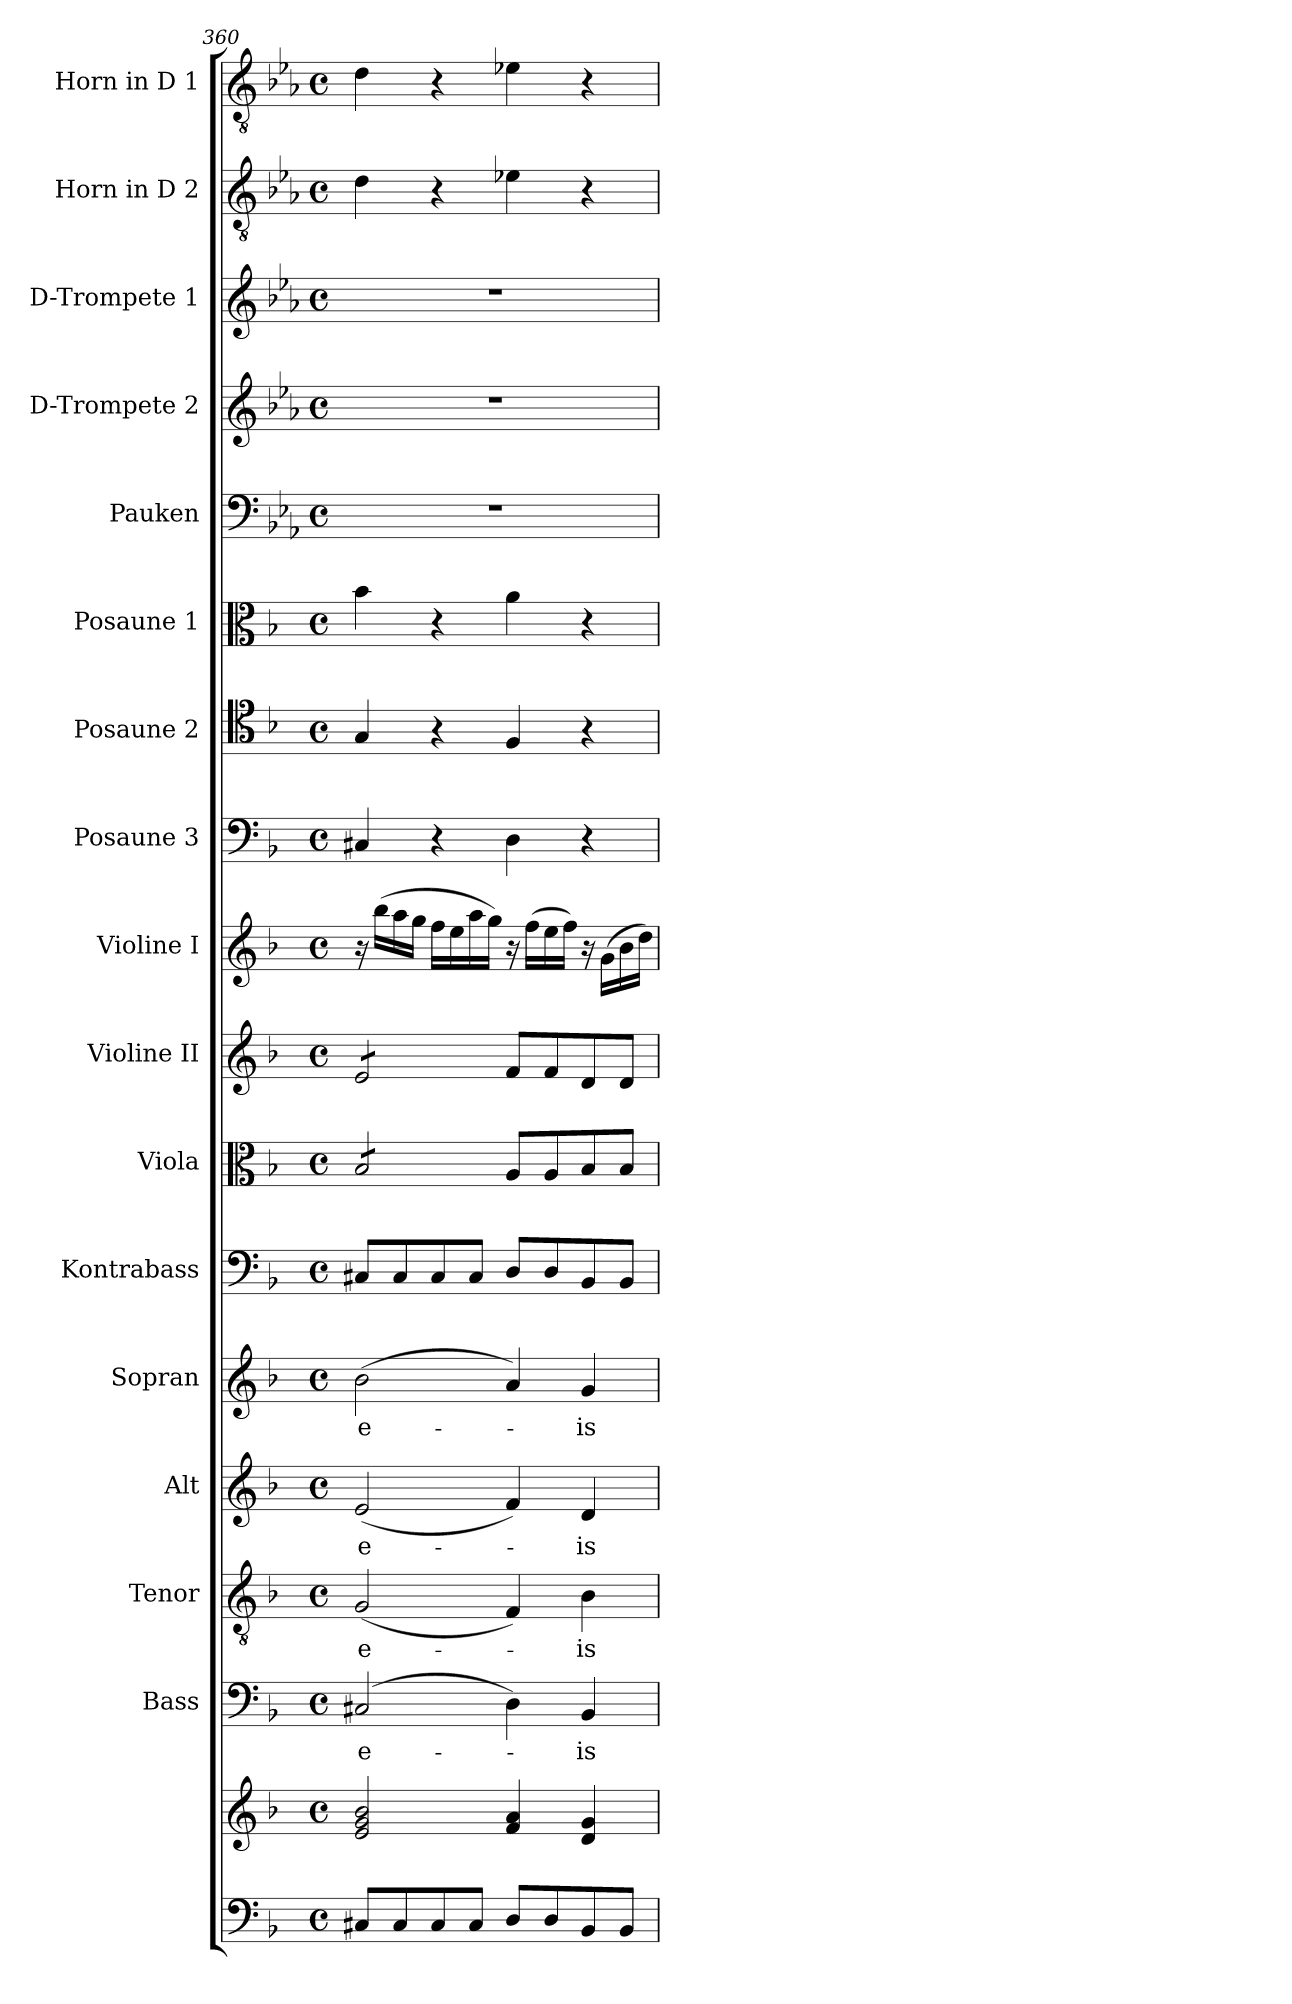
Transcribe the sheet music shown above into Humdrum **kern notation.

**kern	**kern	**kern	**text	**kern	**text	**kern	**text	**kern	**text	**kern	**kern	**kern	**kern	**kern	**kern	**kern	**kern	**kern	**kern	**kern	**kern
*part17	*part17	*part16	*part16	*part15	*part15	*part14	*part14	*part13	*part13	*part12	*part11	*part10	*part9	*part8	*part7	*part6	*part5	*part4	*part3	*part2	*part1
*staff18	*staff17	*staff16	*staff16	*staff15	*staff15	*staff14	*staff14	*staff13	*staff13	*staff12	*staff11	*staff10	*staff9	*staff8	*staff7	*staff6	*staff5	*staff4	*staff3	*staff2	*staff1
*	*	*I"Bass	*	*I"Tenor	*	*I"Alt	*	*I"Sopran	*	*I"Kontrabass	*I"Viola	*I"Violine II	*I"Violine I	*I"Posaune 3	*I"Posaune 2	*I"Posaune 1	*I"Pauken	*I"D-Trompete 2	*I"D-Trompete 1	*I"Horn in D 2	*I"Horn in D 1
*	*	*I'B.	*	*I'T.	*	*I'A.	*	*I'S.	*	*I'Kb.	*I'Vla.	*I'Vl. II	*I'Vl. I	*I'Pos. 3	*I'Pos. 2	*I'Pos. 1	*I'Pk.	*I'D Trp. 2	*I'D Trp. 1	*I'Hrn. 2	*I'Hrn. 1
*clefF4	*clefG2	*clefF4	*	*clefGv2	*	*clefG2	*	*clefG2	*	*clefF4	*clefC3	*clefG2	*clefG2	*clefF4	*clefC4	*clefC3	*clefF4	*clefG2	*clefG2	*clefGv2	*clefGv2
*	*	*	*	*	*	*	*	*	*	*ITrd7c12	*	*	*	*	*	*	*ITrd-1c-2	*ITrd-1c-2	*ITrd-1c-2	*ITrd-1c-2	*ITrd-1c-2
*k[b-]	*k[b-]	*k[b-]	*	*k[b-]	*	*k[b-]	*	*k[b-]	*	*k[b-]	*k[b-]	*k[b-]	*k[b-]	*k[b-]	*k[b-]	*k[b-]	*k[b-]	*k[b-]	*k[b-]	*k[b-]	*k[b-]
*F:	*F:	*F:	*	*F:	*	*F:	*	*F:	*	*F:	*F:	*F:	*F:	*F:	*F:	*F:	*F:	*F:	*F:	*F:	*F:
*M4/4	*M4/4	*M4/4	*	*M4/4	*	*M4/4	*	*M4/4	*	*M4/4	*M4/4	*M4/4	*M4/4	*M4/4	*M4/4	*M4/4	*M4/4	*M4/4	*M4/4	*M4/4	*M4/4
*met(c)	*met(c)	*met(c)	*	*met(c)	*	*met(c)	*	*met(c)	*	*met(c)	*met(c)	*met(c)	*met(c)	*met(c)	*met(c)	*met(c)	*met(c)	*met(c)	*met(c)	*met(c)	*met(c)
=360	=360	=360	=360	=360	=360	=360	=360	=360	=360	=360	=360	=360	=360	=360	=360	=360	=360	=360	=360	=360	=360
!	!	!	!LO:LY:b	!	!LO:LY:b	!	!LO:LY:b	!	!LO:LY:b	!	!	!	!	!	!	!	!	!	!	!	!
*	*	*	*	*	*	*	*	*	*	*	*tremolo	*	*	*	*	*	*	*	*	*	*
*	*	*	*	*	*	*	*	*	*	*	*	*tremolo	*	*	*	*	*	*	*	*	*
8C#X/L	2e/ 2g/ 2b-/	(2C#X/	e-	(<2G/	e-	(<2e/	e-	(>2b-\	e-	8CC#X/L	8B-/L	8e/L	16r	4C#X/	4G/	4b-\	1r	1r	1r	4e\	4e\
.	.	.	.	.	.	.	.	.	.	.	.	.	(>16bb-\LL	.	.	.	.	.	.	.	.
8C#/	.	.	.	.	.	.	.	.	.	8CC#/	8B-/	8e/	16aa\	.	.	.	.	.	.	.	.
.	.	.	.	.	.	.	.	.	.	.	.	.	16gg\JJ	.	.	.	.	.	.	.	.
8C#/	.	.	.	.	.	.	.	.	.	8CC#/	8B-/	8e/	16ff\LL	4r	4r	4r	.	.	.	4r	4r
.	.	.	.	.	.	.	.	.	.	.	.	.	16ee\	.	.	.	.	.	.	.	.
8C#/J	.	.	.	.	.	.	.	.	.	8CC#/J	8B-/J	8e/J	16aa\	.	.	.	.	.	.	.	.
*	*	*	*	*	*	*	*	*	*	*	*	*Xtremolo	*	*	*	*	*	*	*	*	*
*	*	*	*	*	*	*	*	*	*	*	*Xtremolo	*	*	*	*	*	*	*	*	*	*
.	.	.	.	.	.	.	.	.	.	.	.	.	16gg\JJ)	.	.	.	.	.	.	.	.
8D/L	4f/ 4a/	4D\)	.	4F/)	.	4f/)	.	4a/)	.	8DD/L	8A/L	8f/L	16r	4D\	4F/	4a\	.	.	.	4fn\	4fn\
.	.	.	.	.	.	.	.	.	.	.	.	.	(>16ff\LL	.	.	.	.	.	.	.	.
8D/	.	.	.	.	.	.	.	.	.	8DD/	8A/	8f/	16ee\	.	.	.	.	.	.	.	.
.	.	.	.	.	.	.	.	.	.	.	.	.	16ff\JJ)	.	.	.	.	.	.	.	.
!	!	!	!LO:LY:b	!	!LO:LY:b	!	!LO:LY:b	!	!LO:LY:b	!	!	!	!	!	!	!	!	!	!	!	!
8BB-/	4d/ 4g/	4BB-/	-is	4B-\	-is	4d/	-is	4g/	-is	8BBB-/	8B-/	8d/	16r	4r	4r	4r	.	.	.	4r	4r
.	.	.	.	.	.	.	.	.	.	.	.	.	(>16g\LL	.	.	.	.	.	.	.	.
8BB-/J	.	.	.	.	.	.	.	.	.	8BBB-/J	8B-/J	8d/J	16b-\	.	.	.	.	.	.	.	.
.	.	.	.	.	.	.	.	.	.	.	.	.	16dd\JJ)	.	.	.	.	.	.	.	.
=	=	=	=	=	=	=	=	=	=	=	=	=	=	=	=	=	=	=	=	=	=
*-	*-	*-	*-	*-	*-	*-	*-	*-	*-	*-	*-	*-	*-	*-	*-	*-	*-	*-	*-	*-	*-
